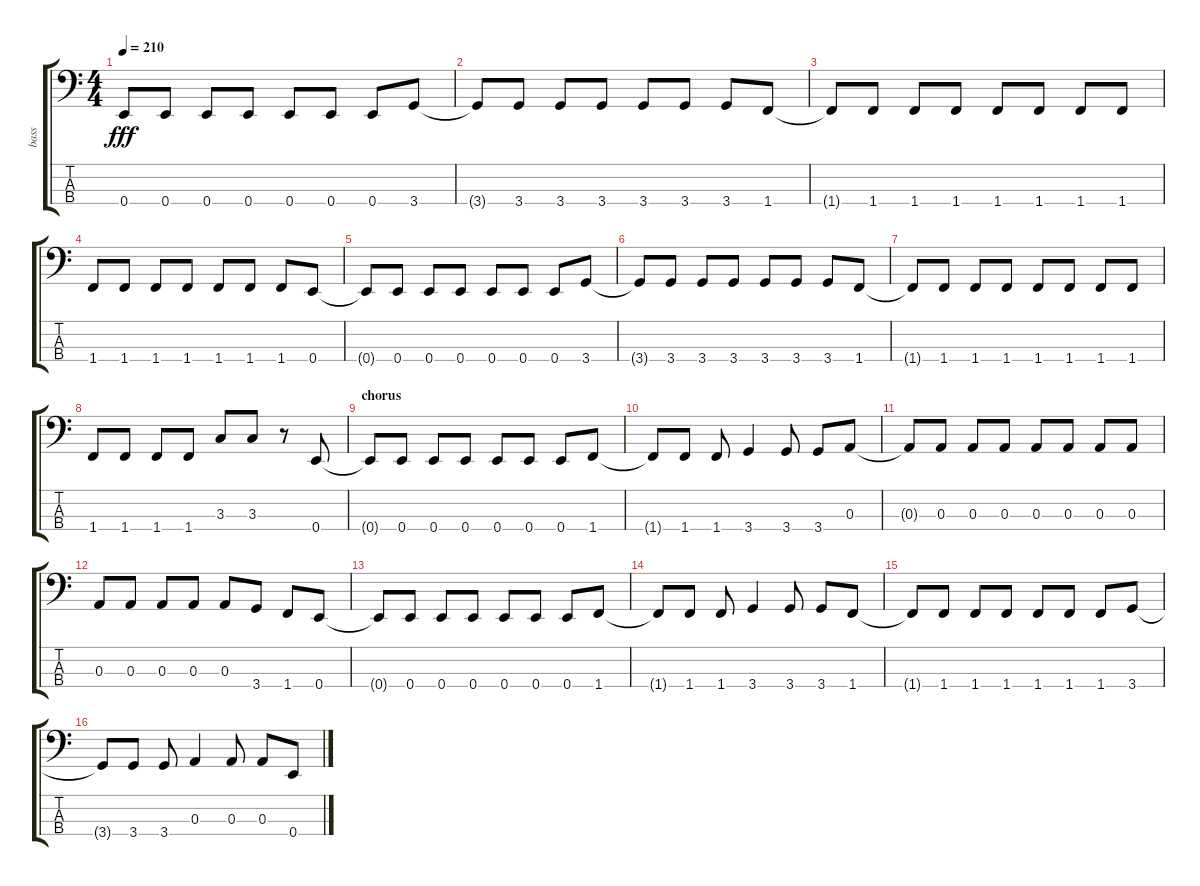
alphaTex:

\track ("bass" "bass") {instrument electricbassfinger}
\staff {score tabs}
\tuning (G2 D2 A1 E1) {hide}
\ts (4 4)
\tempo 210
\clef f4
\ks c
0.4{t}.8{dy fff} 0.4.8 0.4.8 0.4.8 0.4.8 0.4.8 0.4.8 3.4.8 |
3.4{t}.8 3.4.8 3.4.8 3.4.8 3.4.8 3.4.8 3.4.8 1.4.8 |
1.4{t}.8 1.4.8 1.4.8 1.4.8 1.4.8 1.4.8 1.4.8 1.4.8 |
1.4.8 1.4.8 1.4.8 1.4.8 1.4.8 1.4.8 1.4.8 0.4.8 |
0.4{t}.8 0.4.8 0.4.8 0.4.8 0.4.8 0.4.8 0.4.8 3.4.8 |
3.4{t}.8 3.4.8 3.4.8 3.4.8 3.4.8 3.4.8 3.4.8 1.4.8 |
1.4{t}.8 1.4.8 1.4.8 1.4.8 1.4.8 1.4.8 1.4.8 1.4.8 |
1.4.8 1.4.8 1.4.8 1.4.8 3.3.8 3.3.8 r.8 0.4.8 |
\section ("" "chorus")
0.4{t}.8 0.4.8 0.4.8 0.4.8 0.4.8 0.4.8 0.4.8 1.4.8 |
1.4{t}.8 1.4.8 1.4.8 3.4.4 3.4.8 3.4.8 0.3.8 |
0.3{t}.8 0.3.8 0.3.8 0.3.8 0.3.8 0.3.8 0.3.8 0.3.8 |
0.3.8 0.3.8 0.3.8 0.3.8 0.3.8 3.4.8 1.4.8 0.4.8 |
0.4{t}.8 0.4.8 0.4.8 0.4.8 0.4.8 0.4.8 0.4.8 1.4.8 |
1.4{t}.8 1.4.8 1.4.8 3.4.4 3.4.8 3.4.8 1.4.8 |
1.4{t}.8 1.4.8 1.4.8 1.4.8 1.4.8 1.4.8 1.4.8 3.4.8 |
3.4{t}.8 3.4.8 3.4.8 0.3.4 0.3.8 0.3.8 0.4.8
